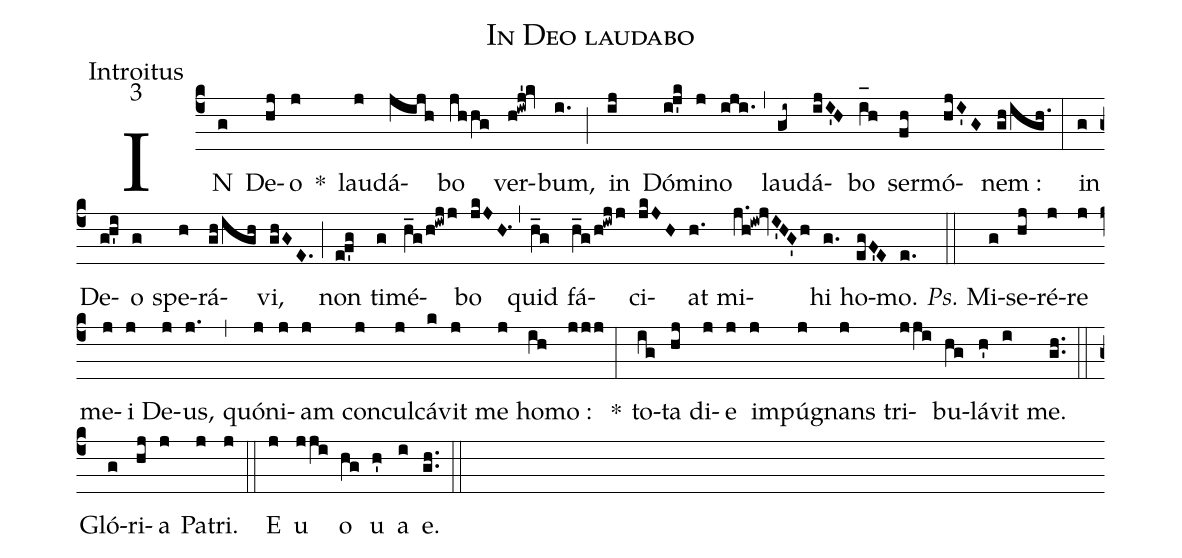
name:In Deo laudabo;
office-part:Introitus;
mode:3;
%%
(c4) IN(g) De(hj)o(j) *() lau(j)dá(jijh)bo(jhhg) ver(h!iwj'!kv)bum,(i.) (;) in(ij) Dó(ij'k)mi(j)no(iji.) (,) lau(gi~)dá(ijI'H)bo(i_[oh:h]h) ser(fh)mó(hjI'G)nem :(gh/igh.) (:) in(g) De(gh'i)o(g) spe(h)rá(gh/igh)vi,(ghGE.) (;) non(ef'g) ti(g)mé(h_g/h!iwjj)bo(jkJH.1) (,) quid(h_g) fá(h_g/h!iwjj)ci(jkJH)at(h.) mi(j.h!iw!jvI'HG'h)hi(g.) ho(egF'E)mo.(e.) (::) <i>Ps.</i> Mi(g)se(hj)ré(j)re(j) me(j)i(j) De(j)us,(j.) (,) quó(j)ni(j)am(j) con(j)cul(j)cá(k)vit(j) me(j) ho(ih)mo :(jjj) <clear>*(:) to(ig)ta(hj) di(j)e(j) im(j)pú(j)gnans(j) tri(jji)bu(hg)lá(h')vit(i) me.(gh..) (::) Gló(g)ri(hj)a(j) Pa(j)tri.(j) (::) <eu>E(j) u(jji) o(hg) u(h') a(i) e.</eu>(gh..) (::)
